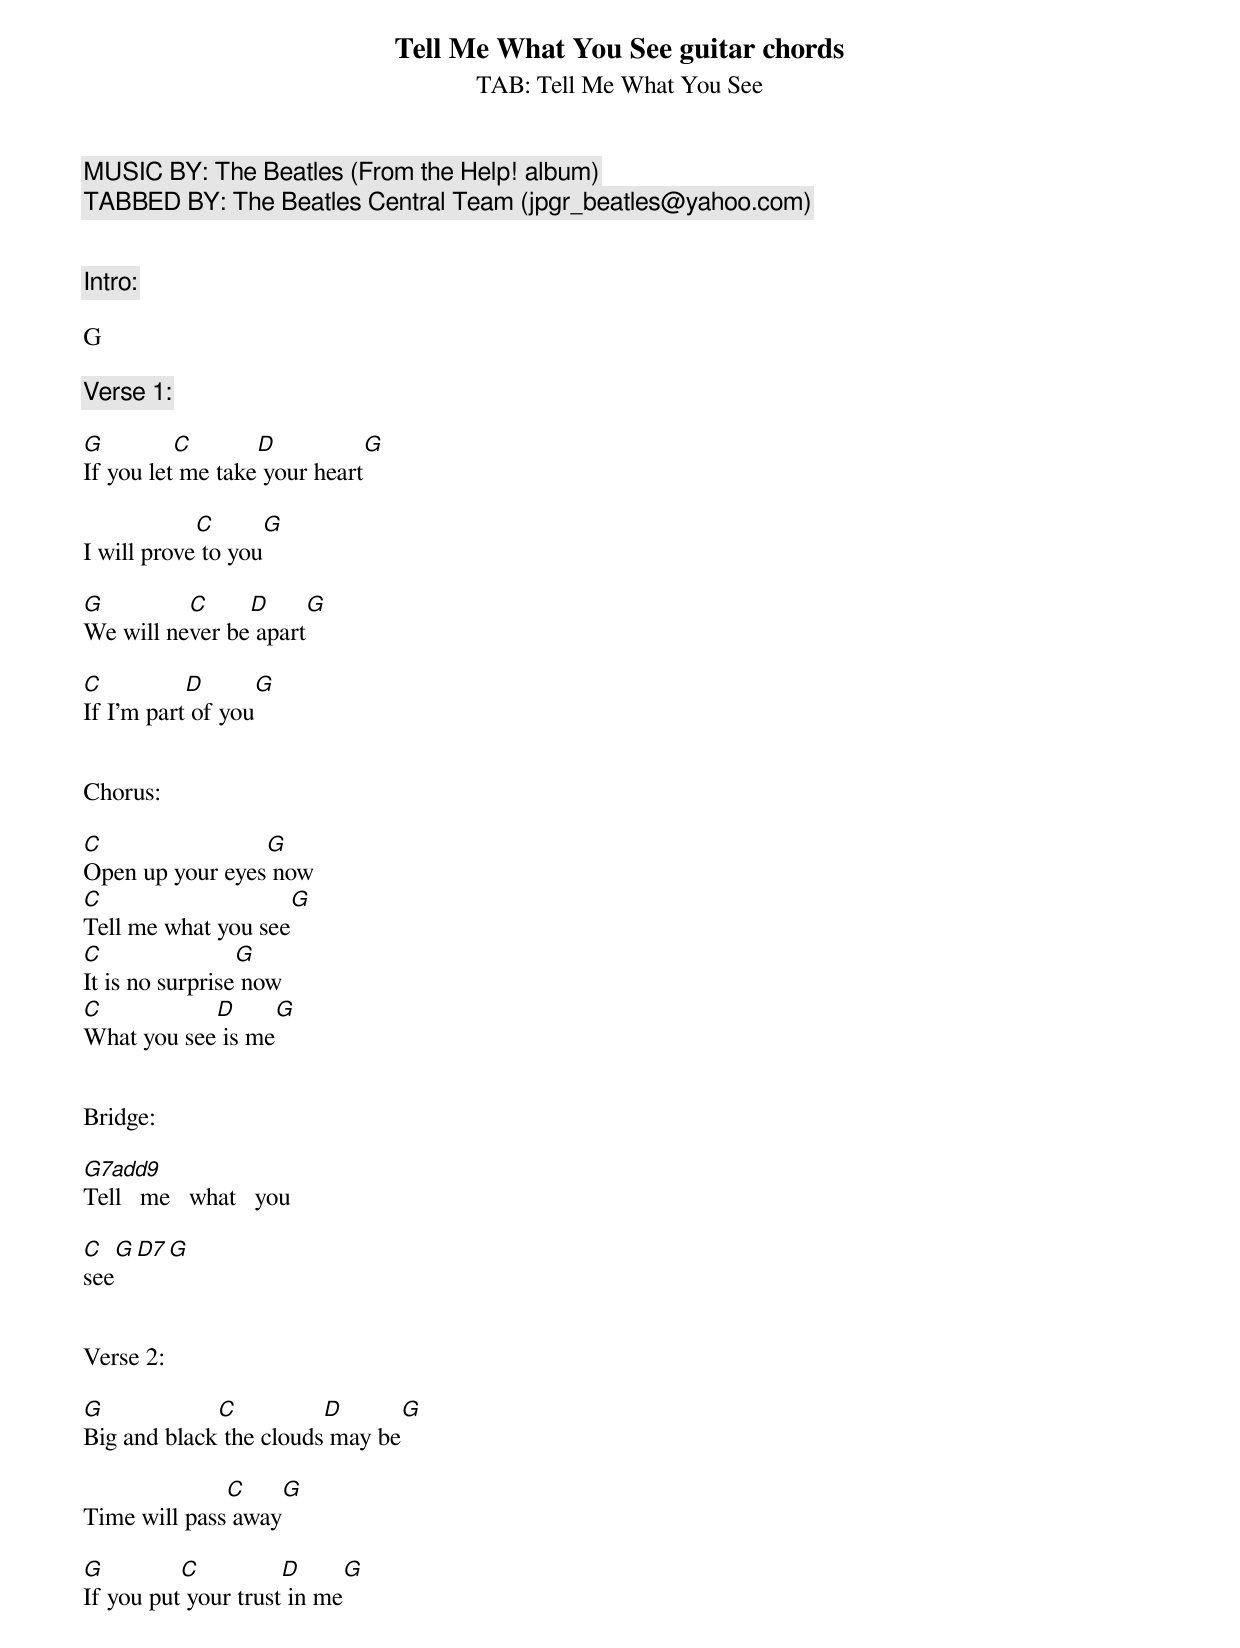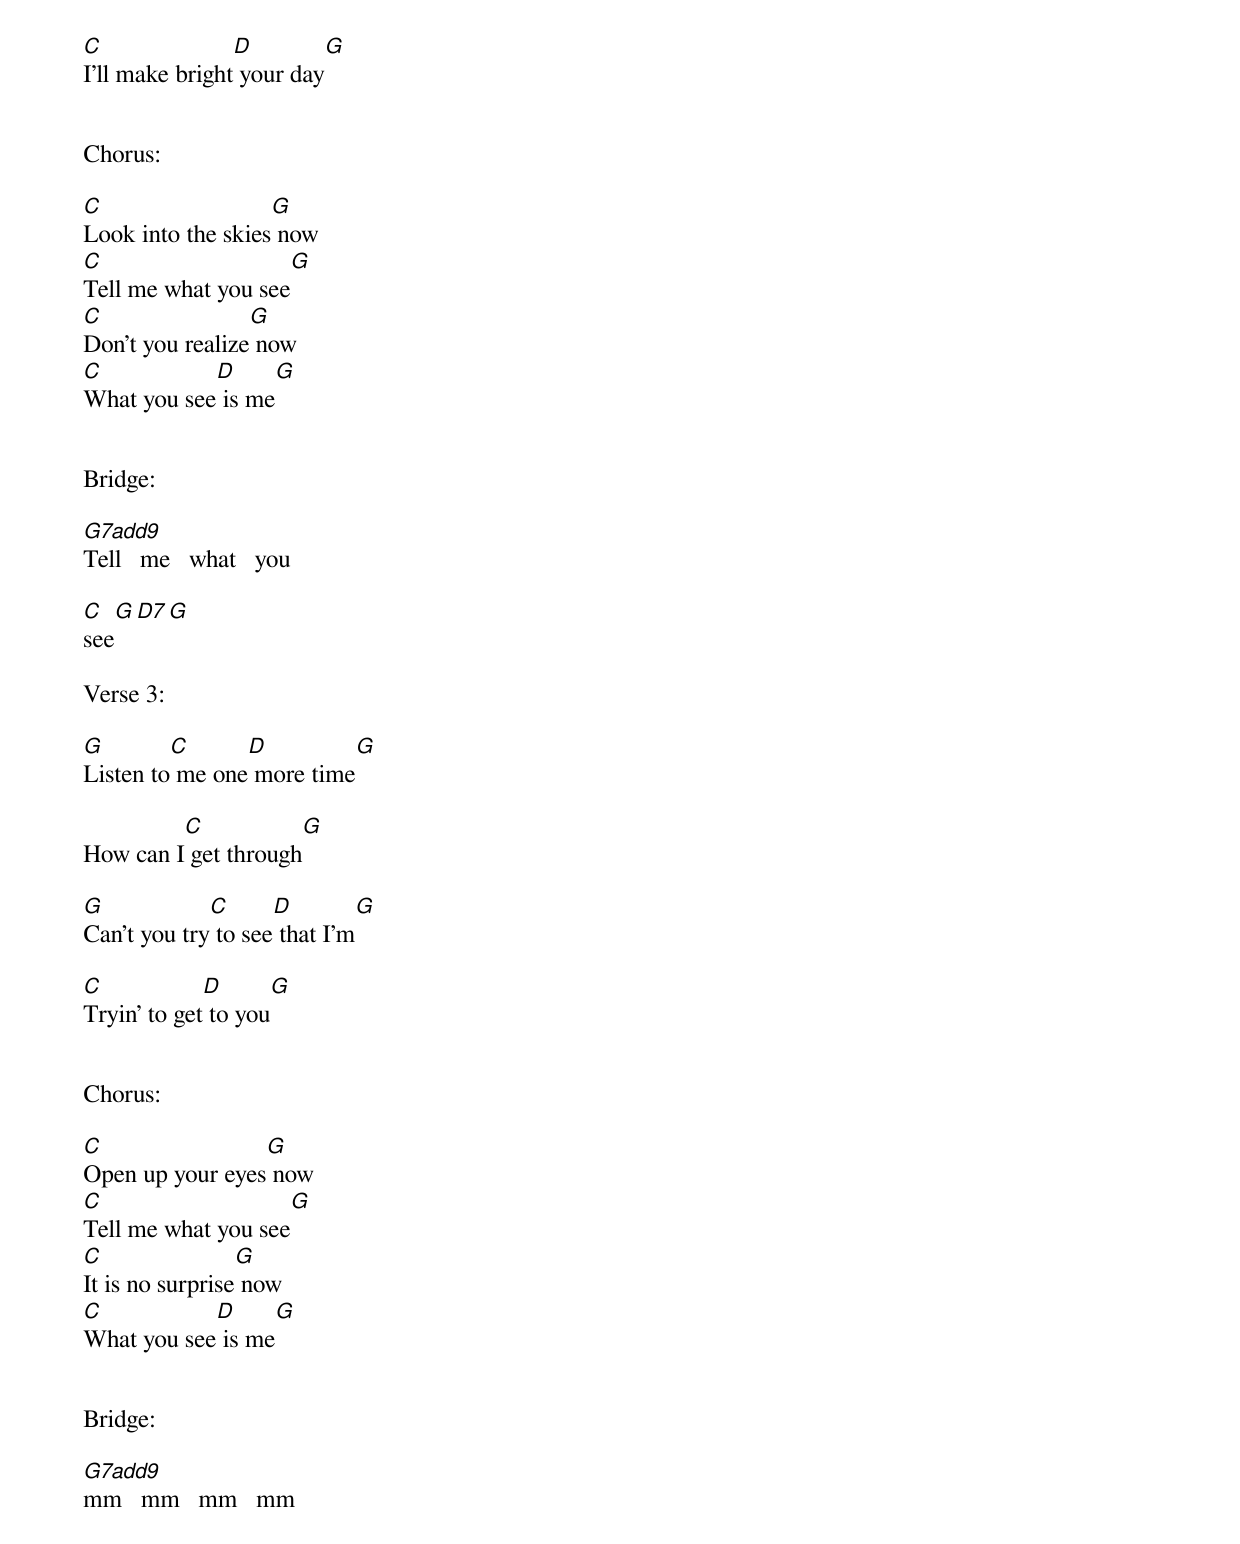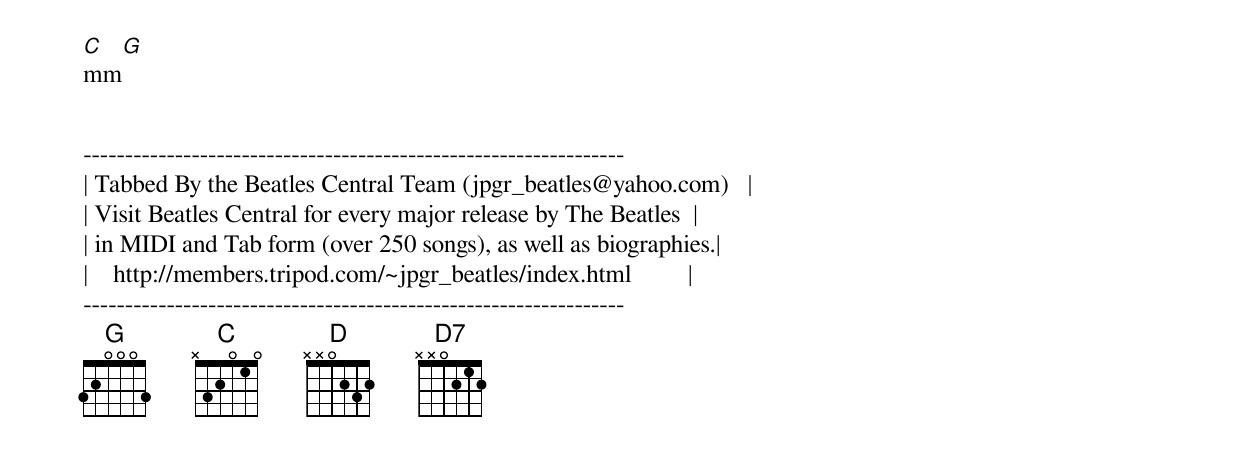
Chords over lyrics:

Tell Me What You See guitar chords
TAB: Tell Me What You See
MUSIC BY: The Beatles (From the Help! album)
TABBED BY: The Beatles Central Team (jpgr_beatles@yahoo.com)


Intro:

G

Verse 1:

G         C       D           G
If you let me take your heart

            C       G
I will prove to you

G         C     D      G
We will never be apart

C          D       G
If I'm part of you


Chorus:

C                G
Open up your eyes now
C                    G
Tell me what you see
C                G
It is no surprise now
C           D      G
What you see is me


Bridge:

G7add9
Tell   me   what   you

C              G         D7        G
see


Verse 2:

G            C          D       G
Big and black the clouds may be

              C     G
Time will pass away

G         C          D      G
If you put your trust in me

C               D         G
I'll make bright your day


Chorus:

C                  G
Look into the skies now
C                    G
Tell me what you see
C                G
Don't you realize now
C           D      G
What you see is me


Bridge:

G7add9
Tell   me   what   you

C              G         D7        G
see

Verse 3:

G        C      D          G
Listen to me one more time

         C            G
How can I get through

G            C      D         G
Can't you try to see that I'm

C            D       G
Tryin' to get to you


Chorus:

C                G
Open up your eyes now
C                    G
Tell me what you see
C                G
It is no surprise now
C           D      G
What you see is me


Bridge:

G7add9
mm   mm   mm   mm

C              G
mm


-----------------------------------------------------------------
| Tabbed By the Beatles Central Team (jpgr_beatles@yahoo.com)   |
| Visit Beatles Central for every major release by The Beatles  |
| in MIDI and Tab form (over 250 songs), as well as biographies.|
|    http://members.tripod.com/~jpgr_beatles/index.html         |
-----------------------------------------------------------------
